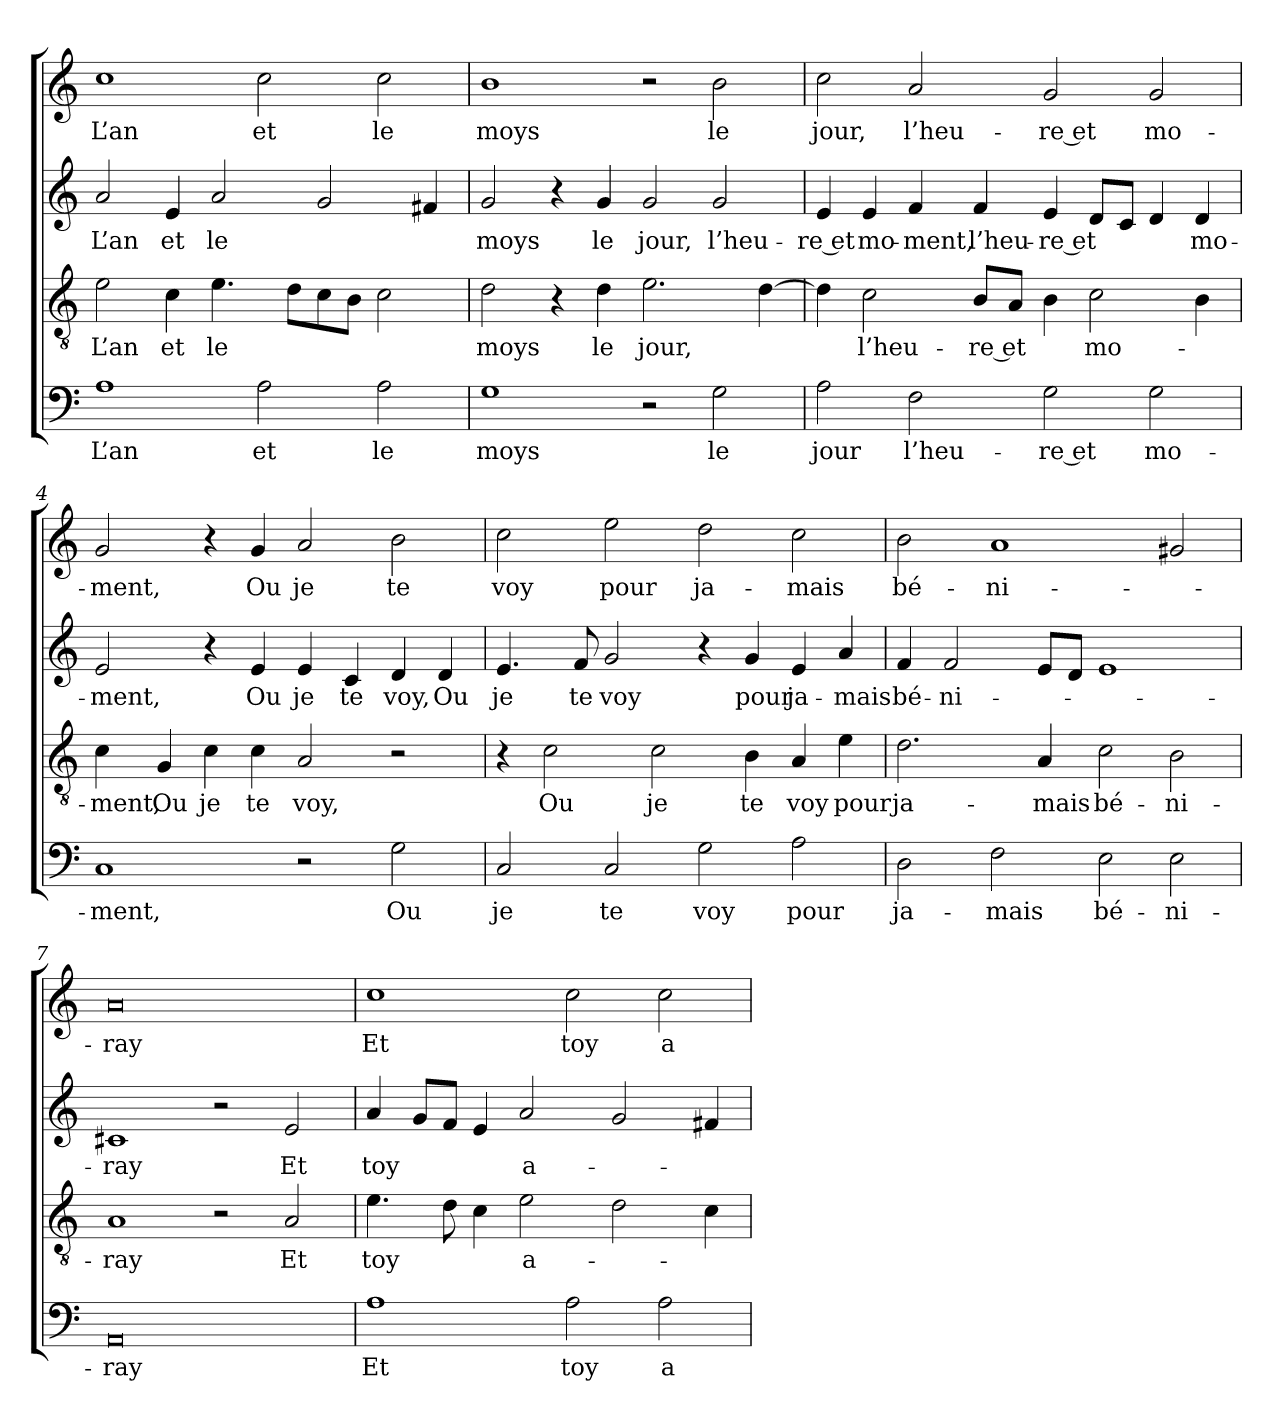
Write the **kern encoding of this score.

**kern	**text	**kern	**text	**kern	**text	**kern	**text
*part4	*part4	*part3	*part3	*part2	*part2	*part1	*part1
*staff4	*staff4	*staff3	*staff3	*staff2	*staff2	*staff1	*staff1
*clefF4	*	*clefGv2	*	*clefG2	*	*clefG2	*
*k[]	*	*k[]	*	*k[]	*	*k[]	*
=1	=1	=1	=1	=1	=1	=1	=1
1A	L’an	2e	L’an	2a	L’an	1cc	L’an
.	.	4c	et	4e	et	.	.
.	.	4.e	le	2a	le	.	.
2A	et	.	.	.	.	2cc	et
.	.	8dL	.	.	.	.	.
.	.	8c	.	2g	.	.	.
.	.	8BJ	.	.	.	.	.
2A	le	2c	.	.	.	2cc	le
.	.	.	.	4f#X	.	.	.
=2	=2	=2	=2	=2	=2	=2	=2
1G	moys	2d	moys	2g	moys	1b	moys
.	.	4r	.	4r	.	.	.
.	.	4d	le	4g	le	.	.
2r	.	2.e	jour,	2g	jour,	2r	.
2G	le	.	.	2g	l’heu-	2b	le
.	.	[4d	.	.	.	.	.
=3	=3	=3	=3	=3	=3	=3	=3
2A	jour	4d]	.	4e	-re et	2cc	jour,
.	.	2c	l’heu-	4e	mo-	.	.
2F	l’heu-	.	.	4f	-ment,	2a	l’heu-
.	.	8BL	-re et	4f	l’heu-	.	.
.	.	8AJ	.	.	.	.	.
2G	-re et	4B	.	4e	-re et	2g	-re et
.	.	2c	mo-	8dL	.	.	.
.	.	.	.	8cJ	.	.	.
2G	mo-	.	.	4d	.	2g	mo-
.	.	4B	.	4d	mo-	.	.
!!LO:LB:g=z
=4	=4	=4	=4	=4	=4	=4	=4
1C	-ment,	4c	-ment,	2e	-ment,	2g	-ment,
.	.	4G	Ou	.	.	.	.
.	.	4c	je	4r	.	4r	.
.	.	4c	te	4e	Ou	4g	Ou
2r	.	2A	voy,	4e	je	2a	je
.	.	.	.	4c	te	.	.
2G	Ou	2r	.	4d	voy,	2b	te
.	.	.	.	4d	Ou	.	.
=5	=5	=5	=5	=5	=5	=5	=5
2C	je	4r	.	4.e	je	2cc	voy
.	.	2c	Ou	.	.	.	.
.	.	.	.	8f	te	.	.
2C	te	.	.	2g	voy	2ee	pour
.	.	2c	je	.	.	.	.
2G	voy	.	.	4r	.	2dd	ja-
.	.	4B	te	4g	pour	.	.
2A	pour	4A	voy	4e	ja-	2cc	-mais
.	.	4e	pour	4a	-mais	.	.
=6	=6	=6	=6	=6	=6	=6	=6
2D	ja-	2.d	ja-	4f	bé-	2b	bé-
.	.	.	.	2f	-ni-	.	.
2F	-mais	.	.	.	.	1a	-ni-
.	.	4A	-mais	8eL	.	.	.
.	.	.	.	8dJ	.	.	.
2E	bé-	2c	bé-	1e	.	.	.
2E	-ni-	2B	-ni-	.	.	2g#X	.
=7	=7	=7	=7	=7	=7	=7	=7
0AA	-ray	1A	-ray	1c#X	-ray	0a	-ray
.	.	2r	.	2r	.	.	.
.	.	2A	Et	2e	Et	.	.
!!LO:LB:g=z
=8	=8	=8	=8	=8	=8	=8	=8
1A	Et	4.e	toy	4a	toy	1cc	Et
.	.	.	.	8gL	.	.	.
.	.	8d	.	8fJ	.	.	.
.	.	4c	.	4e	.	.	.
.	.	2e	a-	2a	a-	.	.
2A	toy	.	.	.	.	2cc	toy
.	.	2d	.	2g	.	.	.
2A	a-	.	.	.	.	2cc	a-
.	.	4c	.	4f#X	.	.	.
=	=	=	=	=	=	=	=
*-	*-	*-	*-	*-	*-	*-	*-
